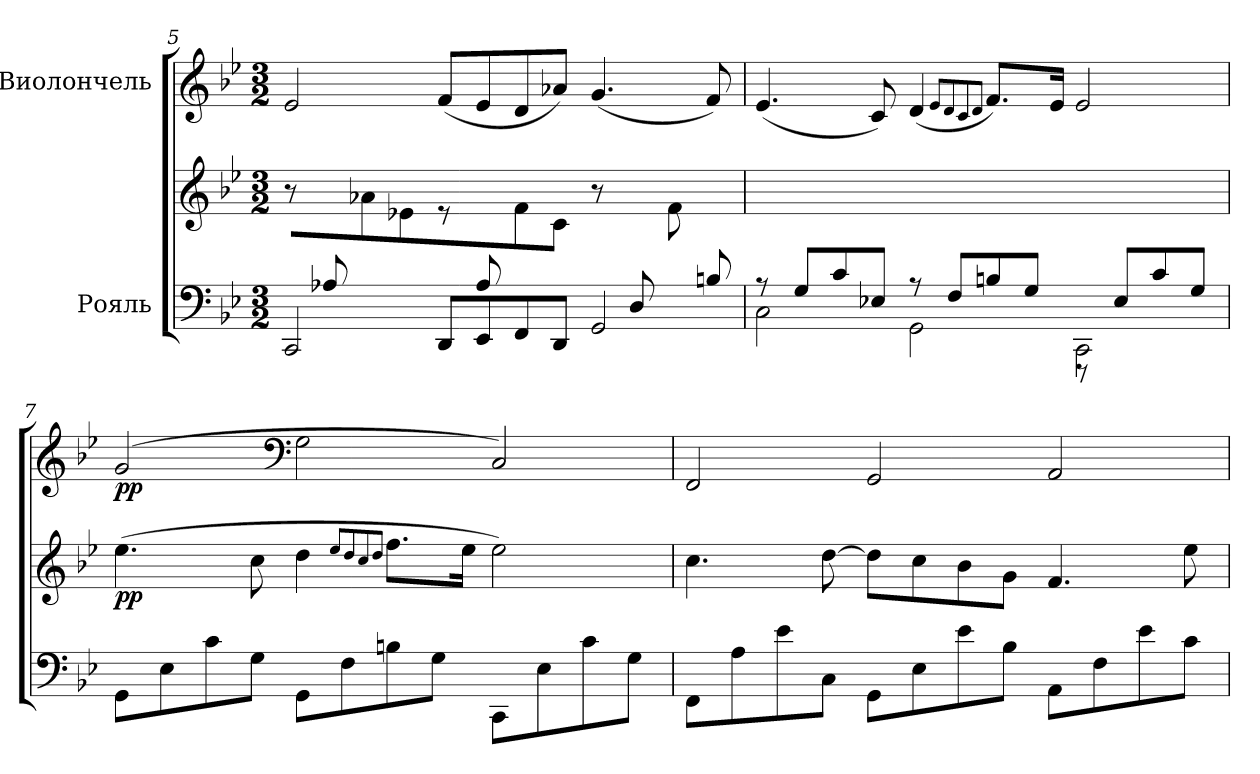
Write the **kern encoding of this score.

**kern	**kern	**dynam	**kern	**dynam
*part2	*part2	*part2	*part1	*part1
*staff3	*staff2	*staff2/3	*staff1	*staff1
*I"Рояль	*	*	*I"Виолончель	*
!!LO:LB:g=z
*clefF4	*clefG2	*	*clefG2	*
*k[b-e-]	*k[b-e-]	*	*k[b-e-]	*
*M3/2	*M3/2	*	*M3/2	*
=5	=5	=5	=5	=5
*^	*	*	*	*
8ryy	2CC/	8r	.	2e-/	.
(8A-X/L	.	8ryy	.	.	.
4.ryy	.	8a-X\	.	.	.
.	.	8e-X\J)	.	.	.
.	8DD/L	8r	.	(8f/L	.
(8A-/L	8EE-/	8ryy	.	8e-/	.
4.ryy	8FF/	8f\	.	8d/	.
.	8DD/J	8c\J)	.	8a-X/J)	.
.	2GG/	8r	.	(4.g/	.
8D/L	.	8ryy	.	.	.
8ryy	.	8f\	.	.	.
8Bn/J	.	8ryy	.	8f/)	.
=6	=6	=6	=6	=6	=6
2C\	8rA	1.ryy	.	(4.e-/	.
.	8G/L	.	.	.	.
.	8c/	.	.	.	.
.	8E-X/J	.	.	8c/)	.
2GG\	8rA	.	.	(4d/	.
.	8F/L	.	.	.	.
.	.	.	.	8qe-/L	.
.	.	.	.	8qd/	.
.	.	.	.	8qc/	.
.	.	.	.	8qd/J	.
.	8Bn/	.	.	8.f/L)	.
.	8G/J	.	.	.	.
.	.	.	.	16e-/Jk	.
2CC\	8r	.	.	2e-/	.
.	8E-/L	.	.	.	.
.	8c/	.	.	.	.
.	8G/J	.	.	.	.
!!LO:LB:g=z
=7	=7	=7	=7	=7	=7
!	!	!	!LO:DY:b	!	!LO:DY:b
*v	*v	*	*	*	*
8GG\L	(4.ee-\	pp	(2g/	pp
8E-\	.	.	.	.
8c\	.	.	.	.
8G\J	8cc\	.	.	.
*	*	*	*clefF4	*
8GG\L	4dd\	.	2G\	.
8F\	.	.	.	.
.	8qee-/L	.	.	.
.	8qdd/	.	.	.
.	8qcc/	.	.	.
.	8qdd/J	.	.	.
8Bn\	8.ff\L	.	.	.
8G\J	.	.	.	.
.	16ee-\Jk	.	.	.
8CC\L	2ee-\)	.	2C/)	.
8E-\	.	.	.	.
8c\	.	.	.	.
8G\J	.	.	.	.
=8	=8	=8	=8	=8
8FF\L	4.cc\	.	2FF/	.
8A\	.	.	.	.
8e-\	.	.	.	.
8C\J	[8dd\	.	.	.
8GG\L	8dd\L]	.	2GG/	.
8E-\	8cc\	.	.	.
8e-\	8b-\	.	.	.
8B-\J	8g\J	.	.	.
8AA\L	4.f/	.	2AA/	.
8F\	.	.	.	.
8e-\	.	.	.	.
8c\J	8ee-\	.	.	.
=	=	=	=	=
*-	*-	*-	*-	*-
